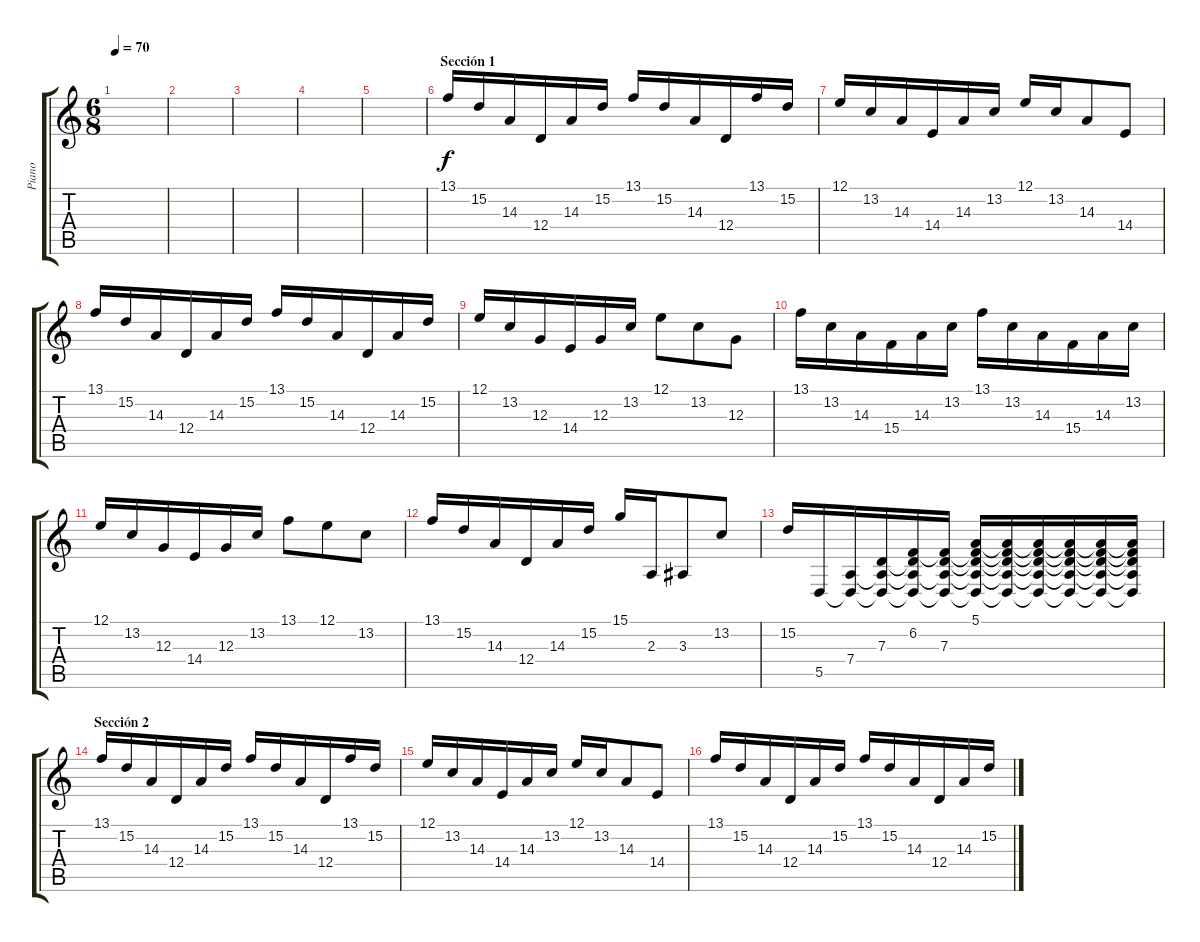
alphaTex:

\track ("Piano" "Piano") {instrument acousticgrandpiano}
\staff {score tabs}
\tuning (E4 B3 G3 D3 A2 E2) {hide}
\ts (6 8)
\tempo 70
\clef g2
\ks c
|
|
|
|
|
\section ("" "Sección 1")
13.1.16 15.2.16 14.3.16 12.4.16 14.3.16 15.2.16 13.1.16 15.2.16 14.3.16 12.4.16 13.1.16 15.2.16 |
12.1.16 13.2.16 14.3.16 14.4.16 14.3.16 13.2.16 12.1.16 13.2.16 14.3.8 14.4.8 |
13.1.16 15.2.16 14.3.16 12.4.16 14.3.16 15.2.16 13.1.16 15.2.16 14.3.16 12.4.16 14.3.16 15.2.16 |
12.1.16 13.2.16 12.3.16 14.4.16 12.3.16 13.2.16 12.1.8 13.2.8 12.3.8 |
13.1.16 13.2.16 14.3.16 15.4.16 14.3.16 13.2.16 13.1.16 13.2.16 14.3.16 15.4.16 14.3.16 13.2.16 |
12.1.16 13.2.16 12.3.16 14.4.16 12.3.16 13.2.16 13.1.8 12.1.8 13.2.8 |
13.1.16 15.2.16 14.3.16 12.4.16 14.3.16 15.2.16 15.1.16 2.3.16 3.3.8 13.2.8 |
15.2.16 5.5.16 (7.4 5.5{t}).16 (7.3 7.4{t} 5.5{t}).16 (6.2 7.3{t} 7.4{t} 5.5{t}).16 (6.2{t} 7.3 7.4{t} 5.5{t}).16 (5.1 6.2{t} 7.3{t} 7.4{t} 5.5{t}).16 (5.1{t} 6.2{t} 7.3{t} 7.4{t} 5.5{t}).16 (5.1{t} 6.2{t} 7.3{t} 7.4{t} 5.5{t}).16 (5.1{t} 6.2{t} 7.3{t} 7.4{t} 5.5{t}).16 (5.1{t} 6.2{t} 7.3{t} 7.4{t} 5.5{t}).16 (5.1{t} 6.2{t} 7.3{t} 7.4{t} 5.5{t}).16 |
\section ("" "Sección 2")
13.1.16 15.2.16 14.3.16 12.4.16 14.3.16 15.2.16 13.1.16 15.2.16 14.3.16 12.4.16 13.1.16 15.2.16 |
12.1.16 13.2.16 14.3.16 14.4.16 14.3.16 13.2.16 12.1.16 13.2.16 14.3.8 14.4.8 |
13.1.16 15.2.16 14.3.16 12.4.16 14.3.16 15.2.16 13.1.16 15.2.16 14.3.16 12.4.16 14.3.16 15.2.16
